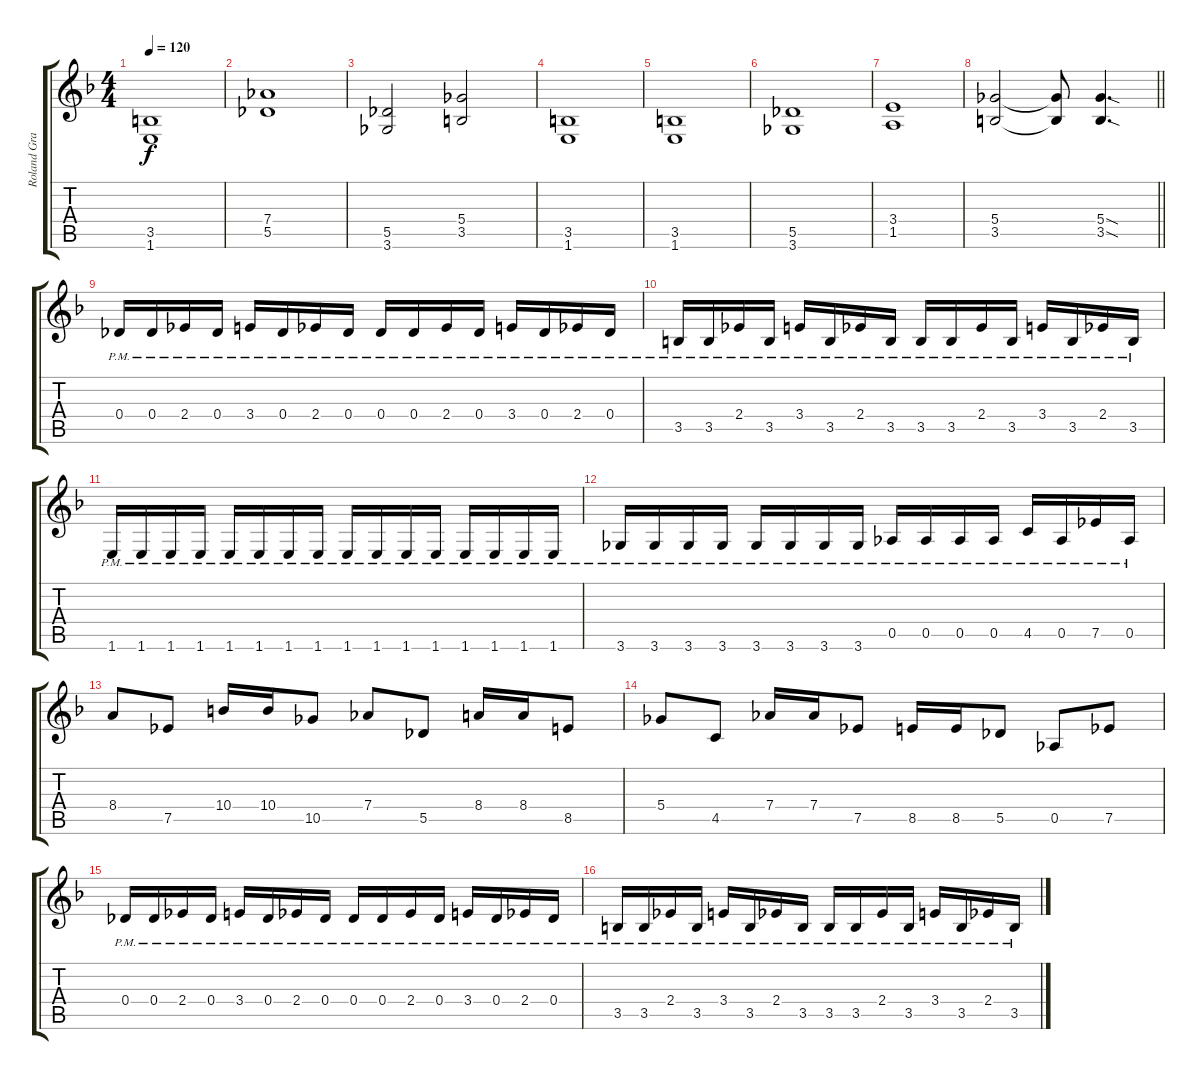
\track ("Roland Grapow" "Roland Gra") {instrument distortionguitar}
\staff {score tabs}
\tuning (Eb4 Bb3 Gb3 Db3 Ab2 Eb2) {hide}
\ts (4 4)
\tempo 120
\clef g2
\ks f
(3.5 1.6).1{dy f} |
(7.4 5.5).1 |
(5.5 3.6).2 (5.4 3.5).2 |
(3.5 1.6).1 |
(3.5 1.6).1 |
(5.5 3.6).1 |
(3.4 1.5).1 |
\barLineRight lightlight
(5.4 3.5).2 (5.4{t} 3.5{t}).8 (5.4{sod} 3.5{sod}).4{d} |
0.4{pm}.16 0.4{pm}.16 2.4{pm}.16 0.4{pm}.16 3.4{pm}.16 0.4{pm}.16 2.4{pm}.16 0.4{pm}.16 0.4{pm}.16 0.4{pm}.16 2.4{pm}.16 0.4{pm}.16 3.4{pm}.16 0.4{pm}.16 2.4{pm}.16 0.4{pm}.16 |
3.5{pm}.16 3.5{pm}.16 2.4{pm}.16 3.5{pm}.16 3.4{pm}.16 3.5{pm}.16 2.4{pm}.16 3.5{pm}.16 3.5{pm}.16 3.5{pm}.16 2.4{pm}.16 3.5{pm}.16 3.4{pm}.16 3.5{pm}.16 2.4{pm}.16 3.5{pm}.16 |
1.6{pm}.16 1.6{pm}.16 1.6{pm}.16 1.6{pm}.16 1.6{pm}.16 1.6{pm}.16 1.6{pm}.16 1.6{pm}.16 1.6{pm}.16 1.6{pm}.16 1.6{pm}.16 1.6{pm}.16 1.6{pm}.16 1.6{pm}.16 1.6{pm}.16 1.6{pm}.16 |
3.6{pm}.16 3.6{pm}.16 3.6{pm}.16 3.6{pm}.16 3.6{pm}.16 3.6{pm}.16 3.6{pm}.16 3.6{pm}.16 0.5{pm}.16 0.5{pm}.16 0.5{pm}.16 0.5{pm}.16 4.5{pm}.16 0.5{pm}.16 7.5{pm}.16 0.5{pm}.16 |
8.4.8 7.5.8 10.4.16 10.4.16 10.5.8 7.4.8 5.5.8 8.4.16 8.4.16 8.5.8 |
5.4.8 4.5.8 7.4.16 7.4.16 7.5.8 8.5.16 8.5.16 5.5.8 0.5.8 7.5.8 |
0.4{pm}.16 0.4{pm}.16 2.4{pm}.16 0.4{pm}.16 3.4{pm}.16 0.4{pm}.16 2.4{pm}.16 0.4{pm}.16 0.4{pm}.16 0.4{pm}.16 2.4{pm}.16 0.4{pm}.16 3.4{pm}.16 0.4{pm}.16 2.4{pm}.16 0.4{pm}.16 |
3.5{pm}.16 3.5{pm}.16 2.4{pm}.16 3.5{pm}.16 3.4{pm}.16 3.5{pm}.16 2.4{pm}.16 3.5{pm}.16 3.5{pm}.16 3.5{pm}.16 2.4{pm}.16 3.5{pm}.16 3.4{pm}.16 3.5{pm}.16 2.4{pm}.16 3.5{pm}.16
